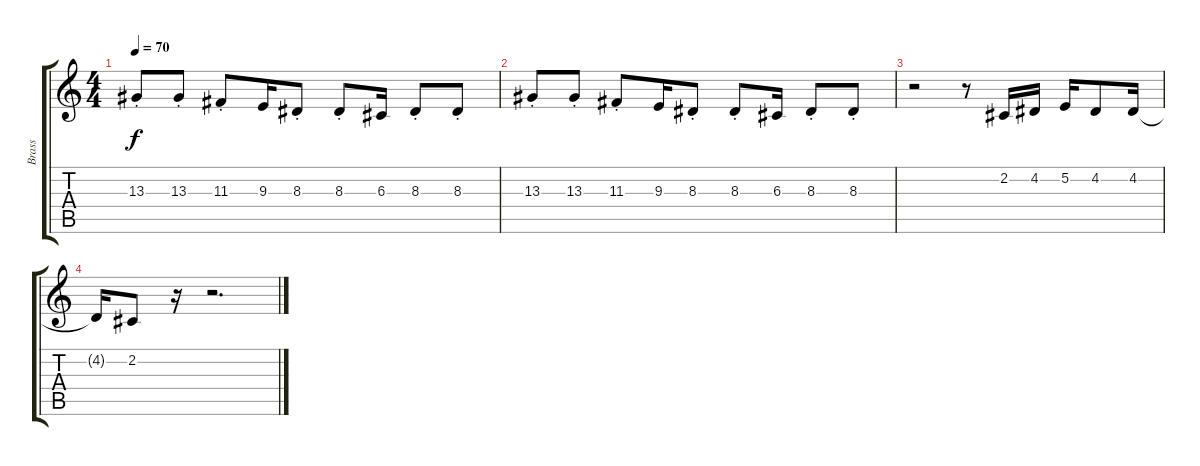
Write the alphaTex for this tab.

\track ("Brass " "Brass ") {instrument brasssection}
\staff {score tabs}
\tuning (E4 B3 G3 D3 A2 E2) {hide}
\ts (4 4)
\tempo 70
\clef g2
\ks c
13.3{st}.8{dy f} 13.3{st}.8 11.3{st}.8 9.3.16 8.3{st}.8 8.3{st}.8 6.3.16 8.3{st}.8 8.3{st}.8 |
13.3{st}.8 13.3{st}.8 11.3{st}.8 9.3.16 8.3{st}.8 8.3{st}.8 6.3.16 8.3{st}.8 8.3{st}.8 |
r.2 r.8 2.2.16 4.2.16 5.2.16 4.2.8 4.2.16 |
4.2{t}.16 2.2.8 r.16 r.2{d}
